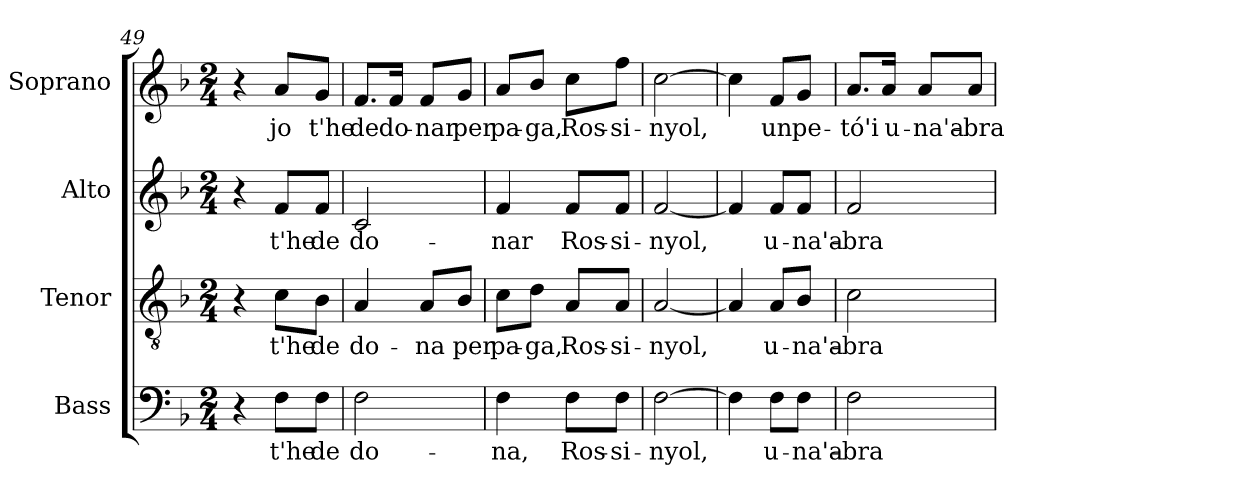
**kern	**text	**kern	**text	**kern	**text	**kern	**text
*part4	*part4	*part3	*part3	*part2	*part2	*part1	*part1
*staff4	*staff4	*staff3	*staff3	*staff2	*staff2	*staff1	*staff1
*I"Bass	*	*I"Tenor	*	*I"Alto	*	*I"Soprano	*
*I'B.	*	*I'T.	*	*I'A.	*	*I'S.	*
*clefF4	*	*clefGv2	*	*clefG2	*	*clefG2	*
*	*	*ITrd7c12	*	*	*	*	*
*k[b-]	*	*k[b-]	*	*k[b-]	*	*k[b-]	*
*F:	*	*F:	*	*F:	*	*F:	*
*M2/4	*	*M2/4	*	*M2/4	*	*M2/4	*
=49	=49	=49	=49	=49	=49	=49	=49
4r	.	4r	.	4r	.	4r	.
!	!LO:LY:b:color=#000000	!	!	!	!	!	!
!	!	!	!LO:LY:b:color=#000000	!	!	!	!
!	!	!	!	!	!LO:LY:b:color=#000000	!	!
!	!	!	!	!	!	!	!LO:LY:b:color=#000000
8Fi\L	t'he	8Ci\L	t'he	8fi/L	t'he	8ai/L	jo
!	!LO:LY:b:color=#000000	!	!	!	!	!	!
!	!	!	!LO:LY:b:color=#000000	!	!	!	!
!	!	!	!	!	!LO:LY:b:color=#000000	!	!
!	!	!	!	!	!	!	!LO:LY:b:color=#000000
8Fi\J	de	8BB-i\J	de	8fi/J	de	8gi/J	t'he
!!LO:PB:g=z
=50	=50	=50	=50	=50	=50	=50	=50
!	!LO:LY:b:color=#000000	!	!	!	!	!	!
!	!	!	!LO:LY:b:color=#000000	!	!	!	!
!	!	!	!	!	!LO:LY:b:color=#000000	!	!
!	!	!	!	!	!	!	!LO:LY:b:color=#000000
2Fi\	do-	4AAi/	do-	2ci/	do-	8.fi/L	de
!	!	!	!	!	!	!	!LO:LY:b:color=#000000
.	.	.	.	.	.	16fi/Jk	do-
!	!	!	!LO:LY:b:color=#000000	!	!	!	!
!	!	!	!	!	!	!	!LO:LY:b:color=#000000
.	.	8AAi/L	-na	.	.	8fi/L	-nar
!	!	!	!LO:LY:b:color=#000000	!	!	!	!
!	!	!	!	!	!	!	!LO:LY:b:color=#000000
.	.	8BB-i/J	per	.	.	8gi/J	per
=51	=51	=51	=51	=51	=51	=51	=51
!	!LO:LY:b:color=#000000	!	!	!	!	!	!
!	!	!	!LO:LY:b:color=#000000	!	!	!	!
!	!	!	!	!	!LO:LY:b:color=#000000	!	!
!	!	!	!	!	!	!	!LO:LY:b:color=#000000
4Fi\	-na,	8Ci\L	pa-	4fi/	-nar	8ai/L	pa-
!	!	!	!LO:LY:b:color=#000000	!	!	!	!
!	!	!	!	!	!	!	!LO:LY:b:color=#000000
.	.	8Di\J	-ga,	.	.	8b-i/J	-ga,
!	!LO:LY:b:color=#000000	!	!	!	!	!	!
!	!	!	!LO:LY:b:color=#000000	!	!	!	!
!	!	!	!	!	!LO:LY:b:color=#000000	!	!
!	!	!	!	!	!	!	!LO:LY:b:color=#000000
8Fi\L	Ros-	8AAi/L	Ros-	8fi/L	Ros-	8cci\L	Ros-
!	!LO:LY:b:color=#000000	!	!	!	!	!	!
!	!	!	!LO:LY:b:color=#000000	!	!	!	!
!	!	!	!	!	!LO:LY:b:color=#000000	!	!
!	!	!	!	!	!	!	!LO:LY:b:color=#000000
8Fi\J	-si-	8AAi/J	-si-	8fi/J	-si-	8ffi\J	-si-
=52	=52	=52	=52	=52	=52	=52	=52
!	!LO:LY:b:color=#000000	!	!	!	!	!	!
!	!	!	!LO:LY:b:color=#000000	!	!	!	!
!	!	!	!	!	!LO:LY:b:color=#000000	!	!
!	!	!	!	!	!	!	!LO:LY:b:color=#000000
[2Fi\	-nyol,	[2AAi/	-nyol,	[2fi/	-nyol,	[2cci\	-nyol,
=53	=53	=53	=53	=53	=53	=53	=53
4Fi\]	.	4AAi/]	.	4fi/]	.	4cci\]	.
!	!LO:LY:b:color=#000000	!	!	!	!	!	!
!	!	!	!LO:LY:b:color=#000000	!	!	!	!
!	!	!	!	!	!LO:LY:b:color=#000000	!	!
!	!	!	!	!	!	!	!LO:LY:b:color=#000000
8Fi\L	u-	8AAi/L	u-	8fi/L	u-	8fi/L	un
!	!LO:LY:b:color=#000000	!	!	!	!	!	!
!	!	!	!LO:LY:b:color=#000000	!	!	!	!
!	!	!	!	!	!LO:LY:b:color=#000000	!	!
!	!	!	!	!	!	!	!LO:LY:b:color=#000000
8Fi\J	-na'a-	8BB-i/J	-na'a-	8fi/J	-na'a-	8gi/J	pe-
=54	=54	=54	=54	=54	=54	=54	=54
!	!LO:LY:b:color=#000000	!	!	!	!	!	!
!	!	!	!LO:LY:b:color=#000000	!	!	!	!
!	!	!	!	!	!LO:LY:b:color=#000000	!	!
!	!	!	!	!	!	!	!LO:LY:b:color=#000000
2Fi\	-bra-	2Ci\	-bra-	2fi/	-bra-	8.ai/L	-tó'i
!	!	!	!	!	!	!	!LO:LY:b:color=#000000
.	.	.	.	.	.	16ai/Jk	u-
!	!	!	!	!	!	!	!LO:LY:b:color=#000000
.	.	.	.	.	.	8ai/L	-na'a-
!	!	!	!	!	!	!	!LO:LY:b:color=#000000
.	.	.	.	.	.	8ai/J	-bra-
=	=	=	=	=	=	=	=
*-	*-	*-	*-	*-	*-	*-	*-
